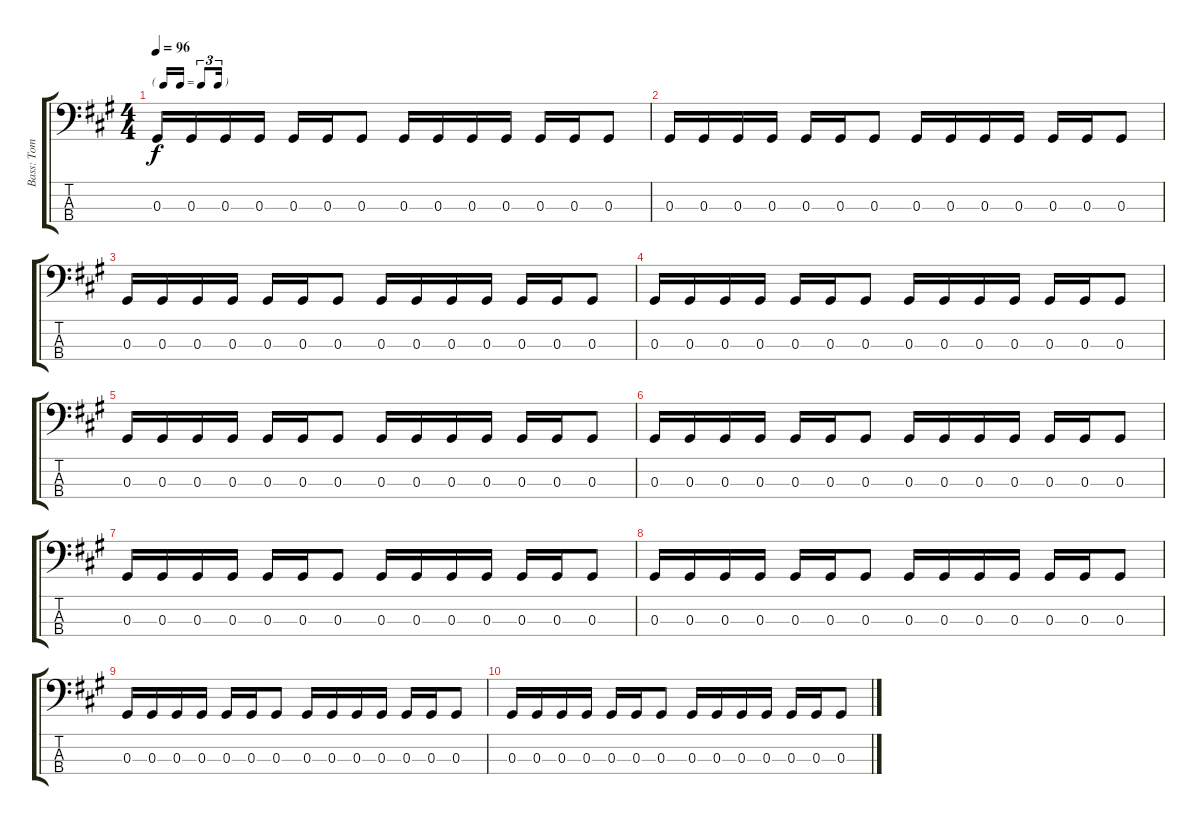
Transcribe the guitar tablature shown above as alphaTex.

\track ("Bass: Tom" "Bass: Tom") {instrument electricbassfinger}
\staff {score tabs}
\tuning (Gb2 Db2 Ab1 Eb1) {hide}
\ts (4 4)
\tf triplet16th
\tempo 96
\clef f4
\ks a
0.3.16{dy f} 0.3.16 0.3.16 0.3.16 0.3.16 0.3.16 0.3.8 0.3.16 0.3.16 0.3.16 0.3.16 0.3.16 0.3.16 0.3.8 |
0.3.16 0.3.16 0.3.16 0.3.16 0.3.16 0.3.16 0.3.8 0.3.16 0.3.16 0.3.16 0.3.16 0.3.16 0.3.16 0.3.8 |
0.3.16 0.3.16 0.3.16 0.3.16 0.3.16 0.3.16 0.3.8 0.3.16 0.3.16 0.3.16 0.3.16 0.3.16 0.3.16 0.3.8 |
0.3.16 0.3.16 0.3.16 0.3.16 0.3.16 0.3.16 0.3.8 0.3.16 0.3.16 0.3.16 0.3.16 0.3.16 0.3.16 0.3.8 |
0.3.16 0.3.16 0.3.16 0.3.16 0.3.16 0.3.16 0.3.8 0.3.16 0.3.16 0.3.16 0.3.16 0.3.16 0.3.16 0.3.8 |
0.3.16 0.3.16 0.3.16 0.3.16 0.3.16 0.3.16 0.3.8 0.3.16 0.3.16 0.3.16 0.3.16 0.3.16 0.3.16 0.3.8 |
0.3.16 0.3.16 0.3.16 0.3.16 0.3.16 0.3.16 0.3.8 0.3.16 0.3.16 0.3.16 0.3.16 0.3.16 0.3.16 0.3.8 |
0.3.16 0.3.16 0.3.16 0.3.16 0.3.16 0.3.16 0.3.8 0.3.16 0.3.16 0.3.16 0.3.16 0.3.16 0.3.16 0.3.8 |
0.3.16 0.3.16 0.3.16 0.3.16 0.3.16 0.3.16 0.3.8 0.3.16 0.3.16 0.3.16 0.3.16 0.3.16 0.3.16 0.3.8 |
0.3.16 0.3.16 0.3.16 0.3.16 0.3.16 0.3.16 0.3.8 0.3.16 0.3.16 0.3.16 0.3.16 0.3.16 0.3.16 0.3.8
